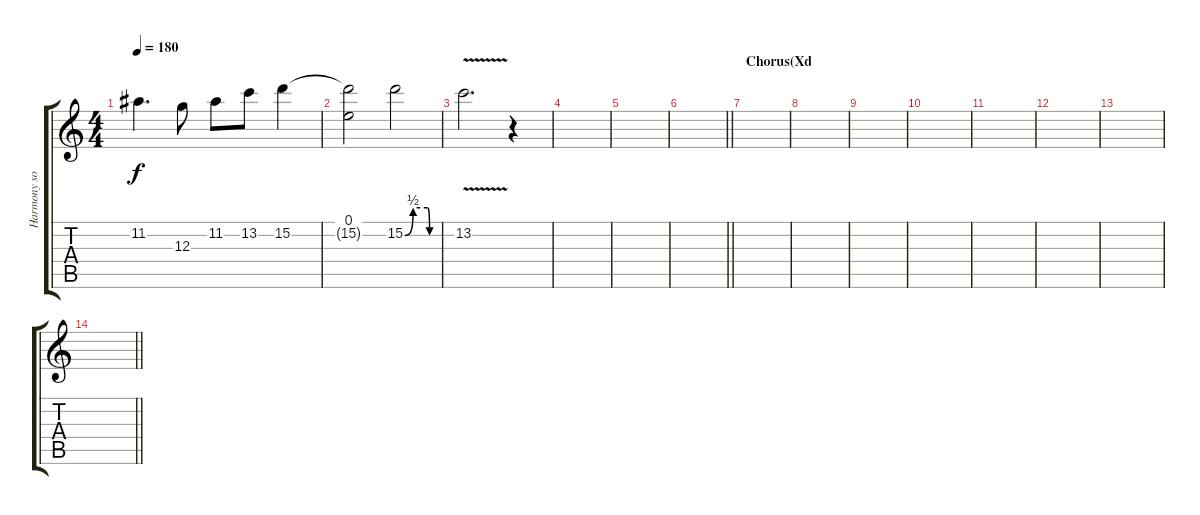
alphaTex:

\track ("Harmony solo" "Harmony so") {instrument distortionguitar}
\staff {score tabs}
\tuning (E4 B3 G3 D3 A2 D2) {hide}
\ts (4 4)
\tempo 180
\clef g2
\ks c
11.2.4{d dy f} 12.3.8 11.2.8 13.2.8 15.2.4 |
(0.1 15.2{t}).2 15.2{be (custom 0 0 15 2 41 2 45 0 60 0)}.2 |
13.2{v}.2{d} r.4 |
|
|
\barLineRight lightlight
|
\section ("" "Chorus(Xd")
|
|
|
|
|
|
|
\barLineRight lightlight
